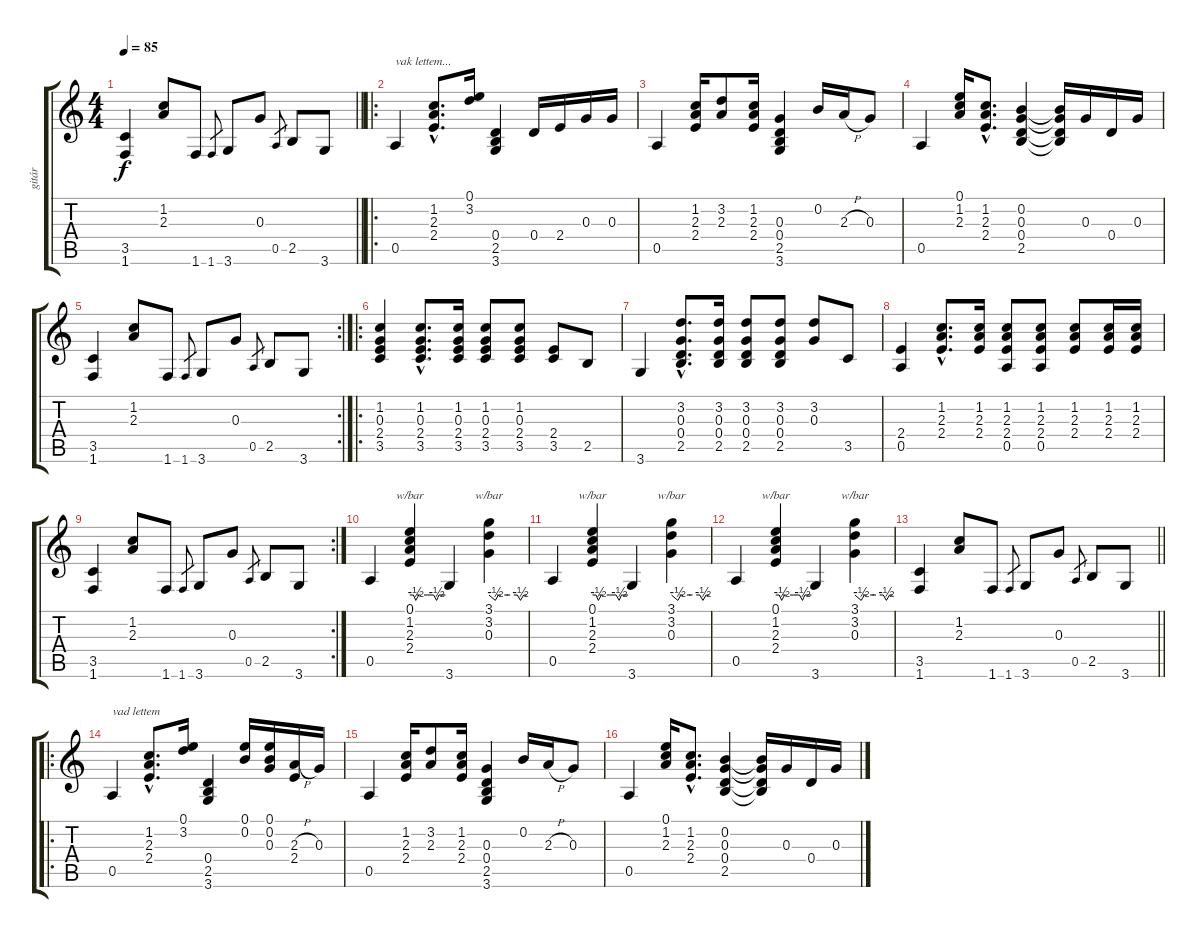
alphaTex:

\track ("gitár" "gitár") {instrument acousticguitarnylon}
\staff {score tabs}
\tuning (E4 B3 G3 D3 A2 E2) {hide}
\ts (4 4)
\tempo 85
\clef g2
\barLineRight lightlight
\ks c
(3.5 1.6).4{dy f} (1.2 2.3).8 1.6.8 1.6.8{gr} 3.6.8 0.3.8 0.5.8{gr} 2.5.8 3.6.8 |
\ro
0.5.4{txt "vak lettem..."} (1.2{hac} 2.3{hac} 2.4{hac}).8{d} (0.1 3.2).16 (0.4 2.5 3.6).4 0.4.16 2.4.16 0.3.16 0.3.16 |
0.5.4 (1.2 2.3 2.4).16 (3.2 2.3).8 (1.2 2.3 2.4).16 (0.3 0.4 2.5 3.6).4 0.2.16 2.3{h}.16 0.3.8 |
0.5.4 (0.1 1.2 2.3).16 (1.2{hac} 2.3{hac} 2.4{hac}).8{d} (0.2 0.3 0.4 2.5).4 (0.2{t} 0.3{t} 0.4{t} 2.5{t}).16 0.3.16 0.4.16 0.3.16 |
\rc 2
(3.5 1.6).4 (1.2 2.3).8 1.6.8 1.6.8{gr} 3.6.8 0.3.8 0.5.8{gr} 2.5.8 3.6.8 |
\ro
(1.2 0.3 2.4 3.5).4 (1.2{hac} 0.3{hac} 2.4{hac} 3.5{hac}).8{d} (1.2 0.3 2.4 3.5).16 (1.2 0.3 2.4 3.5).8 (1.2 0.3 2.4 3.5).8 (2.4 3.5).8 2.5.8 |
3.6.4 (3.2{hac} 0.3{hac} 0.4{hac} 2.5{hac}).8{d} (3.2 0.3 0.4 2.5).16 (3.2 0.3 0.4 2.5).8 (3.2 0.3 0.4 2.5).8 (3.2 0.3).8 3.5.8 |
(2.4 0.5).4 (1.2{hac} 2.3{hac} 2.4{hac}).8{d} (1.2 2.3 2.4).16 (1.2 2.3 2.4 0.5).8 (1.2 2.3 2.4 0.5).8 (1.2 2.3 2.4).8 (1.2 2.3 2.4).16 (1.2 2.3 2.4).16 |
\rc 2
(3.5 1.6).4 (1.2 2.3).8 1.6.8 1.6.8{gr} 3.6.8 0.3.8 0.5.8{gr} 2.5.8 3.6.8 |
0.5.4 (0.1 1.2 2.3 2.4).4{tbe (custom default 0 0 6 0 10 -2 15 0 30 0 40 0 45 -2 49 0 60 0)} 3.6.4 (3.1 3.2 0.3).4{tbe (custom default 0 0 10 -2 15 0 30 0 45 0 50 -2 55 0 60 0)} |
0.5.4 (0.1 1.2 2.3 2.4).4{tbe (custom default 0 0 6 0 10 -2 15 0 30 0 40 0 45 -2 49 0 60 0)} 3.6.4 (3.1 3.2 0.3).4{tbe (custom default 0 0 10 -2 15 0 30 0 45 0 50 -2 55 0 60 0)} |
0.5.4 (0.1 1.2 2.3 2.4).4{tbe (custom default 0 0 6 0 10 -2 15 0 30 0 40 0 45 -2 49 0 60 0)} 3.6.4 (3.1 3.2 0.3).4{tbe (custom default 0 0 10 -2 15 0 30 0 45 0 50 -2 55 0 60 0)} |
\barLineRight lightlight
(3.5 1.6).4 (1.2 2.3).8 1.6.8 1.6.8{gr} 3.6.8 0.3.8 0.5.8{gr} 2.5.8 3.6.8 |
\ro
0.5.4{txt "vad lettem"} (1.2{hac} 2.3{hac} 2.4{hac}).8{d} (0.1 3.2).16 (0.4 2.5 3.6).4 (0.1 0.2).16 (0.1 0.2 0.3).16 (2.3{h} 2.4).16 0.3.16 |
0.5.4 (1.2 2.3 2.4).16 (3.2 2.3).8 (1.2 2.3 2.4).16 (0.3 0.4 2.5 3.6).4 0.2.16 2.3{h}.16 0.3.8 |
0.5.4 (0.1 1.2 2.3).16 (1.2{hac} 2.3{hac} 2.4{hac}).8{d} (0.2 0.3 0.4 2.5).4 (0.2{t} 0.3{t} 0.4{t} 2.5{t}).16 0.3.16 0.4.16 0.3.16
